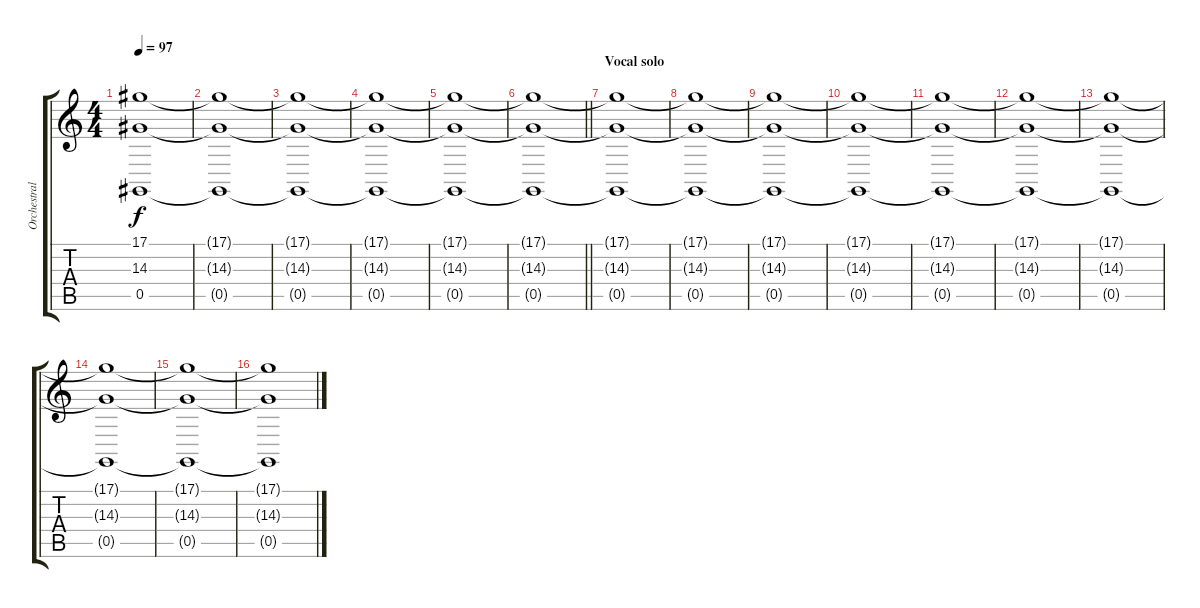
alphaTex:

\track ("Orchestral Note" "Orchestral") {instrument stringensemble1}
\staff {score tabs}
\tuning (Eb4 Bb3 Gb3 Db3 Ab2 Eb2) {hide}
\ts (4 4)
\tempo 97
\clef g2
\ks c
(17.1{t} 14.3{t} 0.5{t}).1{dy f} |
(17.1{t} 14.3{t} 0.5{t}).1 |
(17.1{t} 14.3{t} 0.5{t}).1 |
(17.1{t} 14.3{t} 0.5{t}).1 |
(17.1{t} 14.3{t} 0.5{t}).1 |
\barLineRight lightlight
(17.1{t} 14.3{t} 0.5{t}).1 |
\section ("" "Vocal solo")
(17.1{t} 14.3{t} 0.5{t}).1 |
(17.1{t} 14.3{t} 0.5{t}).1 |
(17.1{t} 14.3{t} 0.5{t}).1 |
(17.1{t} 14.3{t} 0.5{t}).1 |
(17.1{t} 14.3{t} 0.5{t}).1 |
(17.1{t} 14.3{t} 0.5{t}).1 |
(17.1{t} 14.3{t} 0.5{t}).1 |
(17.1{t} 14.3{t} 0.5{t}).1 |
(17.1{t} 14.3{t} 0.5{t}).1 |
(17.1{t} 14.3{t} 0.5{t}).1
